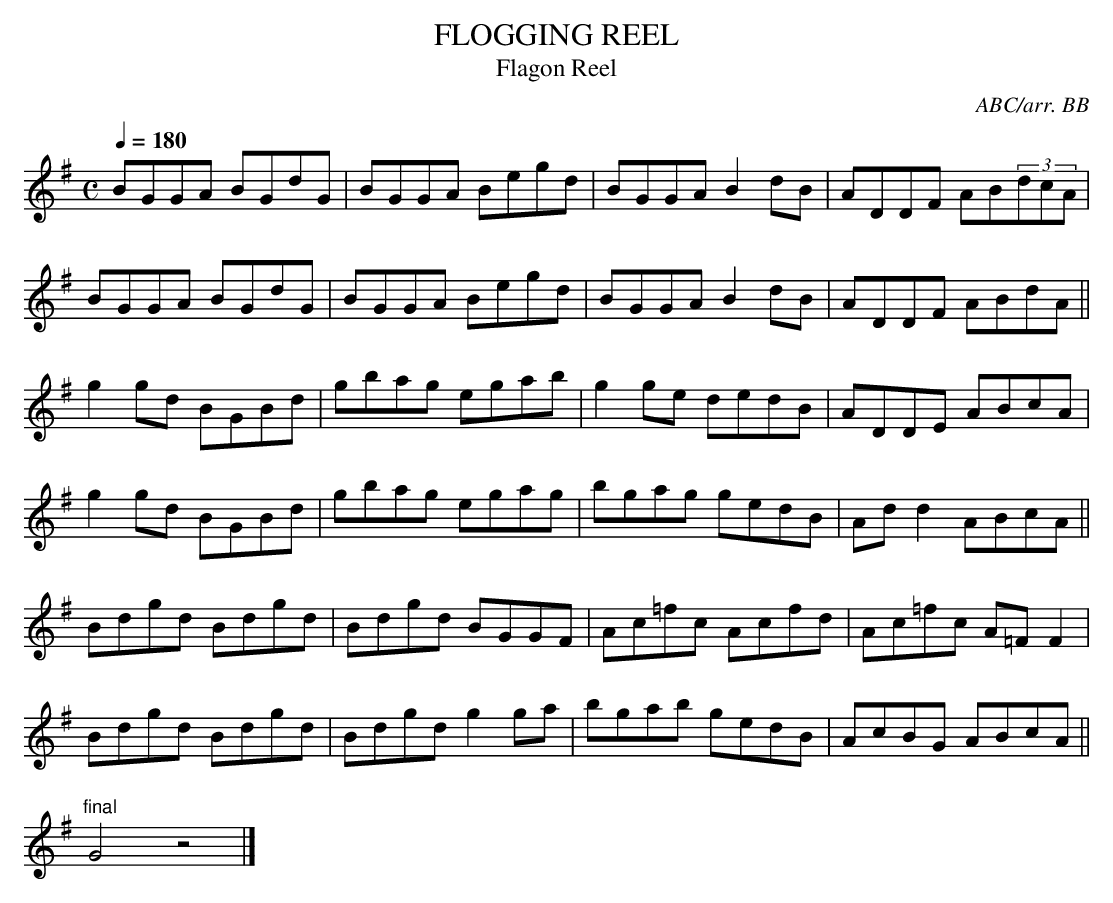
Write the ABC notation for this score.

X:1
T:FLOGGING REEL
T:Flagon Reel
C:ABC/arr. BB
M:C
Q:1/4=180
K:G
BGGA BGdG|BGGA Begd|BGGA B2dB|ADDF AB(3dcA|
BGGA BGdG|BGGA Begd|BGGA B2dB|ADDF ABdA||
g2gd BGBd|gbag egab|g2ge dedB|ADDE ABcA|
g2gd BGBd|gbag egag|bgag gedB|Add2 ABcA||
Bdgd Bdgd|Bdgd BGGF|Ac=fc Acfd|Ac=fc A=FF2|
Bdgd Bdgd|Bdgd g2ga|bgab gedB|AcBG ABcA||
"final"G4z4|]
